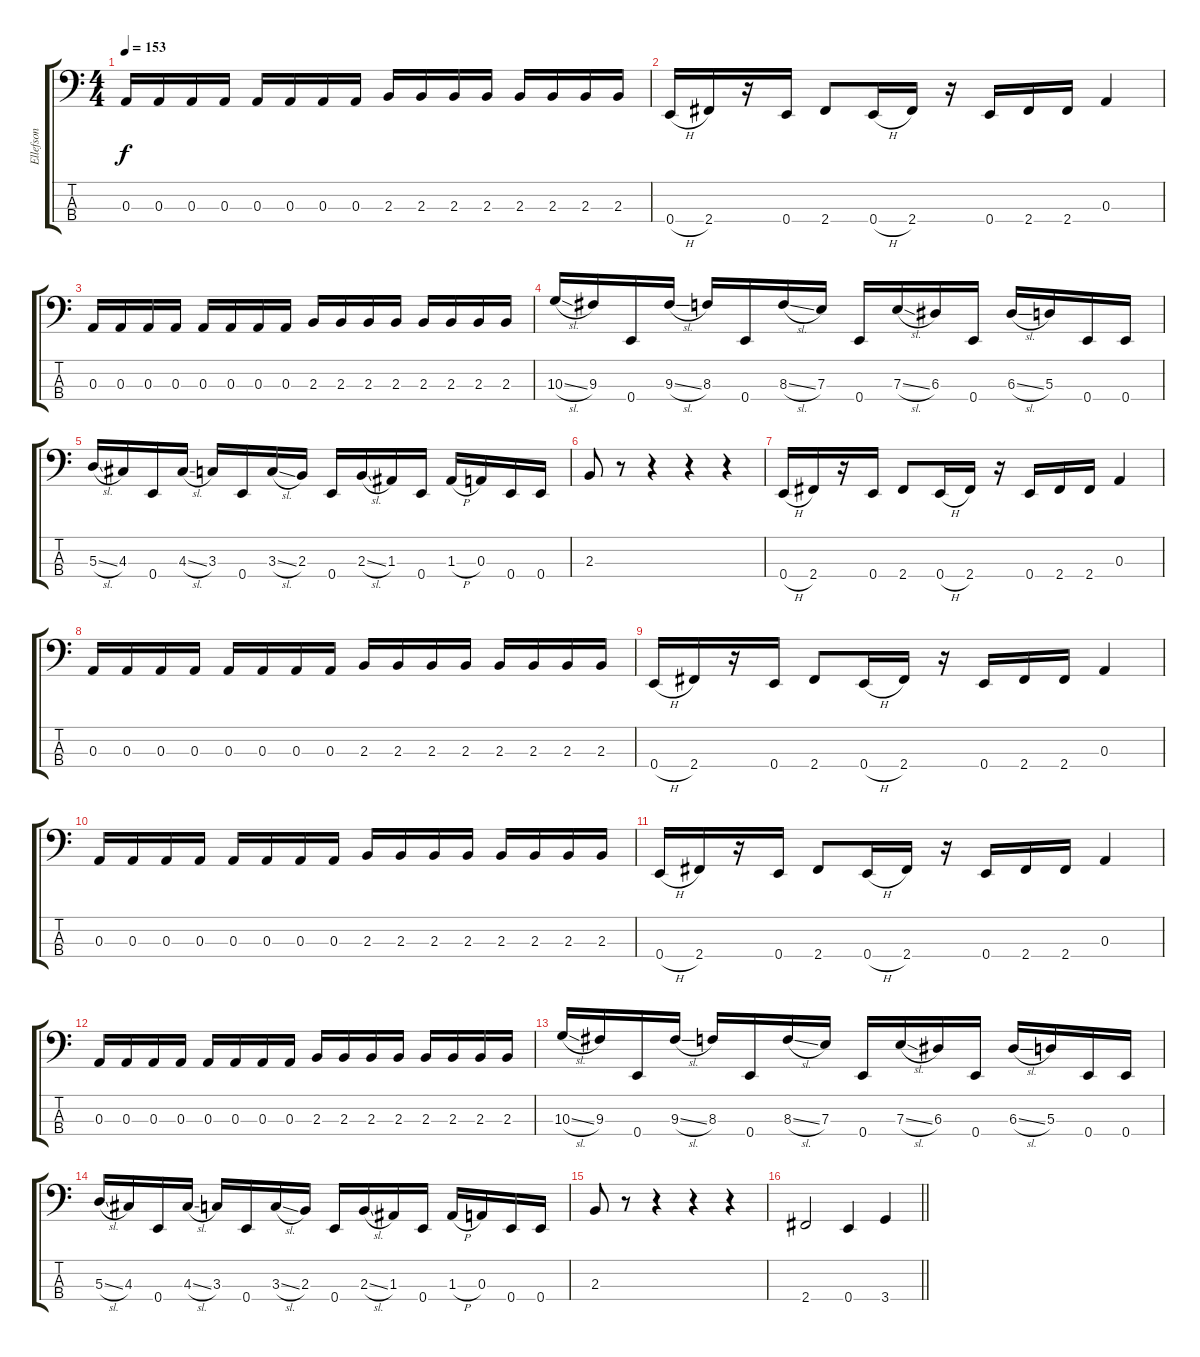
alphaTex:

\track ("Ellefson" "Ellefson") {instrument electricbasspick}
\staff {score tabs}
\tuning (G2 D2 A1 E1) {hide}
\ts (4 4)
\tempo 153
\clef f4
\ks c
0.3.16{dy f} 0.3.16 0.3.16 0.3.16 0.3.16 0.3.16 0.3.16 0.3.16 2.3.16 2.3.16 2.3.16 2.3.16 2.3.16 2.3.16 2.3.16 2.3.16 |
0.4{h}.16 2.4.16 r.16 0.4.16 2.4.8 0.4{h}.16 2.4.16 r.16 0.4.16 2.4.16 2.4.16 0.3.4 |
0.3.16 0.3.16 0.3.16 0.3.16 0.3.16 0.3.16 0.3.16 0.3.16 2.3.16 2.3.16 2.3.16 2.3.16 2.3.16 2.3.16 2.3.16 2.3.16 |
10.3{sl}.16 9.3.16 0.4.16 9.3{sl}.16 8.3.16 0.4.16 8.3{sl}.16 7.3.16 0.4.16 7.3{sl}.16 6.3.16 0.4.16 6.3{sl}.16 5.3.16 0.4.16 0.4.16 |
5.3{sl}.16 4.3.16 0.4.16 4.3{sl}.16 3.3.16 0.4.16 3.3{sl}.16 2.3.16 0.4.16 2.3{sl}.16 1.3.16 0.4.16 1.3{h}.16 0.3.16 0.4.16 0.4.16 |
2.3.8 r.8 r.4 r.4 r.4 |
0.4{h}.16 2.4.16 r.16 0.4.16 2.4.8 0.4{h}.16 2.4.16 r.16 0.4.16 2.4.16 2.4.16 0.3.4 |
0.3.16 0.3.16 0.3.16 0.3.16 0.3.16 0.3.16 0.3.16 0.3.16 2.3.16 2.3.16 2.3.16 2.3.16 2.3.16 2.3.16 2.3.16 2.3.16 |
0.4{h}.16 2.4.16 r.16 0.4.16 2.4.8 0.4{h}.16 2.4.16 r.16 0.4.16 2.4.16 2.4.16 0.3.4 |
0.3.16 0.3.16 0.3.16 0.3.16 0.3.16 0.3.16 0.3.16 0.3.16 2.3.16 2.3.16 2.3.16 2.3.16 2.3.16 2.3.16 2.3.16 2.3.16 |
0.4{h}.16 2.4.16 r.16 0.4.16 2.4.8 0.4{h}.16 2.4.16 r.16 0.4.16 2.4.16 2.4.16 0.3.4 |
0.3.16 0.3.16 0.3.16 0.3.16 0.3.16 0.3.16 0.3.16 0.3.16 2.3.16 2.3.16 2.3.16 2.3.16 2.3.16 2.3.16 2.3.16 2.3.16 |
10.3{sl}.16 9.3.16 0.4.16 9.3{sl}.16 8.3.16 0.4.16 8.3{sl}.16 7.3.16 0.4.16 7.3{sl}.16 6.3.16 0.4.16 6.3{sl}.16 5.3.16 0.4.16 0.4.16 |
5.3{sl}.16 4.3.16 0.4.16 4.3{sl}.16 3.3.16 0.4.16 3.3{sl}.16 2.3.16 0.4.16 2.3{sl}.16 1.3.16 0.4.16 1.3{h}.16 0.3.16 0.4.16 0.4.16 |
2.3.8 r.8 r.4 r.4 r.4 |
\barLineRight lightlight
2.4.2{volume 11} 0.4.4 3.4.4
